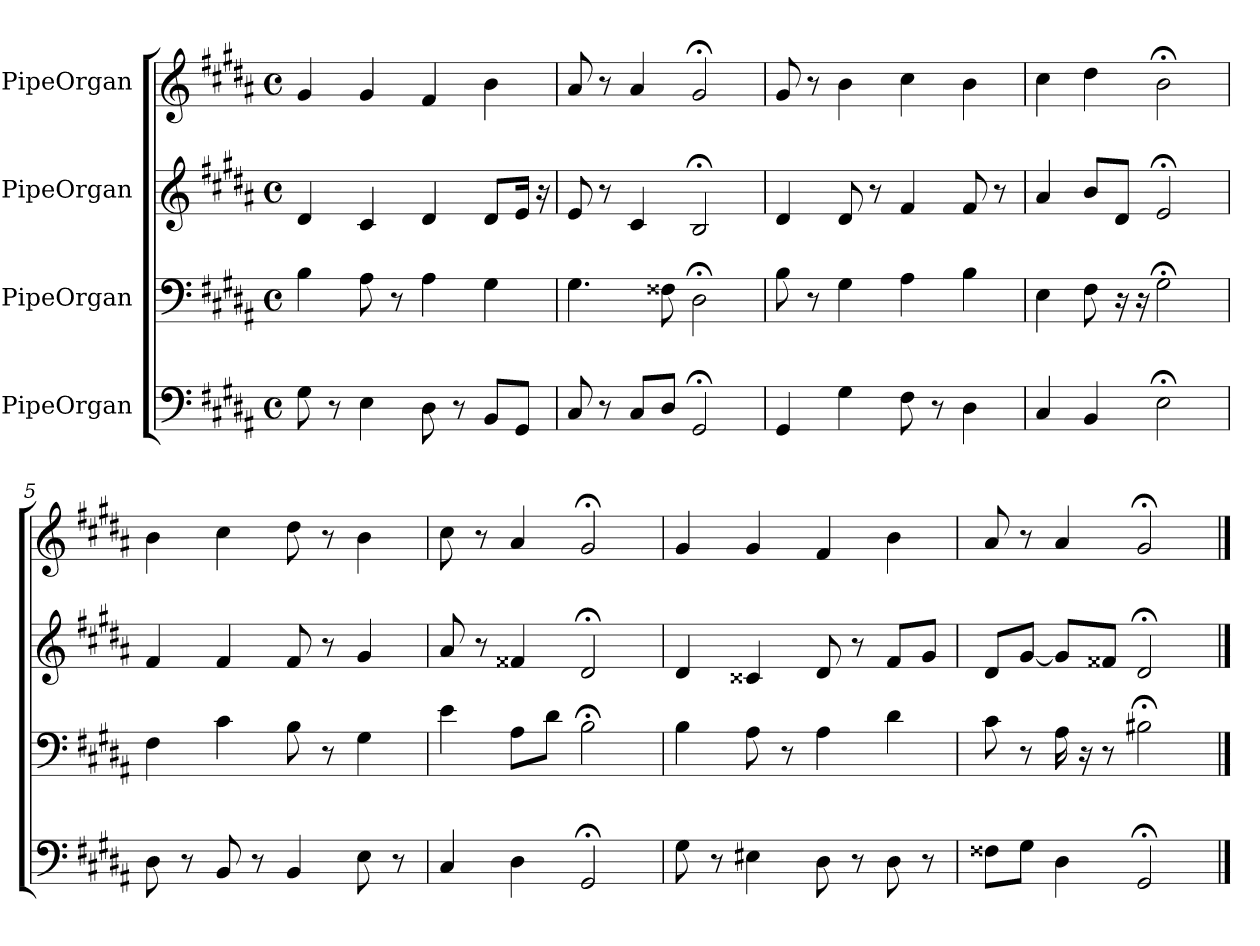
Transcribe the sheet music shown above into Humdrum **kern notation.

**kern	**kern	**kern	**kern
*part4	*part3	*part2	*part1
*staff4	*staff3	*staff2	*staff1
*I"PipeOrgan	*I"PipeOrgan	*I"PipeOrgan	*I"PipeOrgan
*k[f#c#g#d#a#]	*k[f#c#g#d#a#]	*k[f#c#g#d#a#]	*k[f#c#g#d#a#]
*g#:	*g#:	*g#:	*g#:
*M4/4	*M4/4	*M4/4	*M4/4
*met(c)	*met(c)	*met(c)	*met(c)
*MM60	*MM60	*MM60	*MM60
=1	=1	=1	=1
8G#	4B	4d#	4g#
8r	.	.	.
4E	8A#	4c#	4g#
.	8r	.	.
8D#	4A#	4d#	4f#
8r	.	.	.
8BBL	4G#	8d#L	4b
8GG#J	.	16eJk	.
.	.	16r	.
=2	=2	=2	=2
8C#	4.G#	8e	8a#
8r	.	8r	8r
8C#L	.	4c#	4a#
8D#J	8F##X	.	.
2GG#;<	2D#;<	2B;<	2g#;<
=3	=3	=3	=3
4GG#	8B	4d#	8g#
.	8r	.	8r
4G#	4G#	8d#	4b
.	.	8r	.
8F#	4A#	4f#	4cc#
8r	.	.	.
4D#	4B	8f#	4b
.	.	8r	.
=4	=4	=4	=4
4C#	4E	4a#	4cc#
4BB	8F#	8bL	4dd#
.	16r	8d#J	.
.	16r	.	.
2E;<	2G#;<	2e;<	2b;<
=5	=5	=5	=5
8D#	4F#	4f#	4b
8r	.	.	.
8BB	4c#	4f#	4cc#
8r	.	.	.
4BB	8B	8f#	8dd#
.	8r	8r	8r
8E	4G#	4g#	4b
8r	.	.	.
=6	=6	=6	=6
4C#	4e	8a#	8cc#
.	.	8r	8r
4D#	8A#L	4f##X	4a#
.	8d#J	.	.
2GG#;<	2B;<	2d#;<	2g#;<
=7	=7	=7	=7
8G#	4B	4d#	4g#
8r	.	.	.
4E#X	8A#	4c##X	4g#
.	8r	.	.
8D#	4A#	8d#	4f#
8r	.	8r	.
8D#	4d#	8f#L	4b
8r	.	8g#J	.
=8	=8	=8	=8
8F##XL	8c#	8d#L	8a#
8G#J	8r	[8g#J	8r
4D#	16A#	8g#L]	4a#
.	16r	.	.
.	8r	8f##XJ	.
2GG#;<	2B#X;<	2d#;<	2g#;<
==	==	==	==
*-	*-	*-	*-
